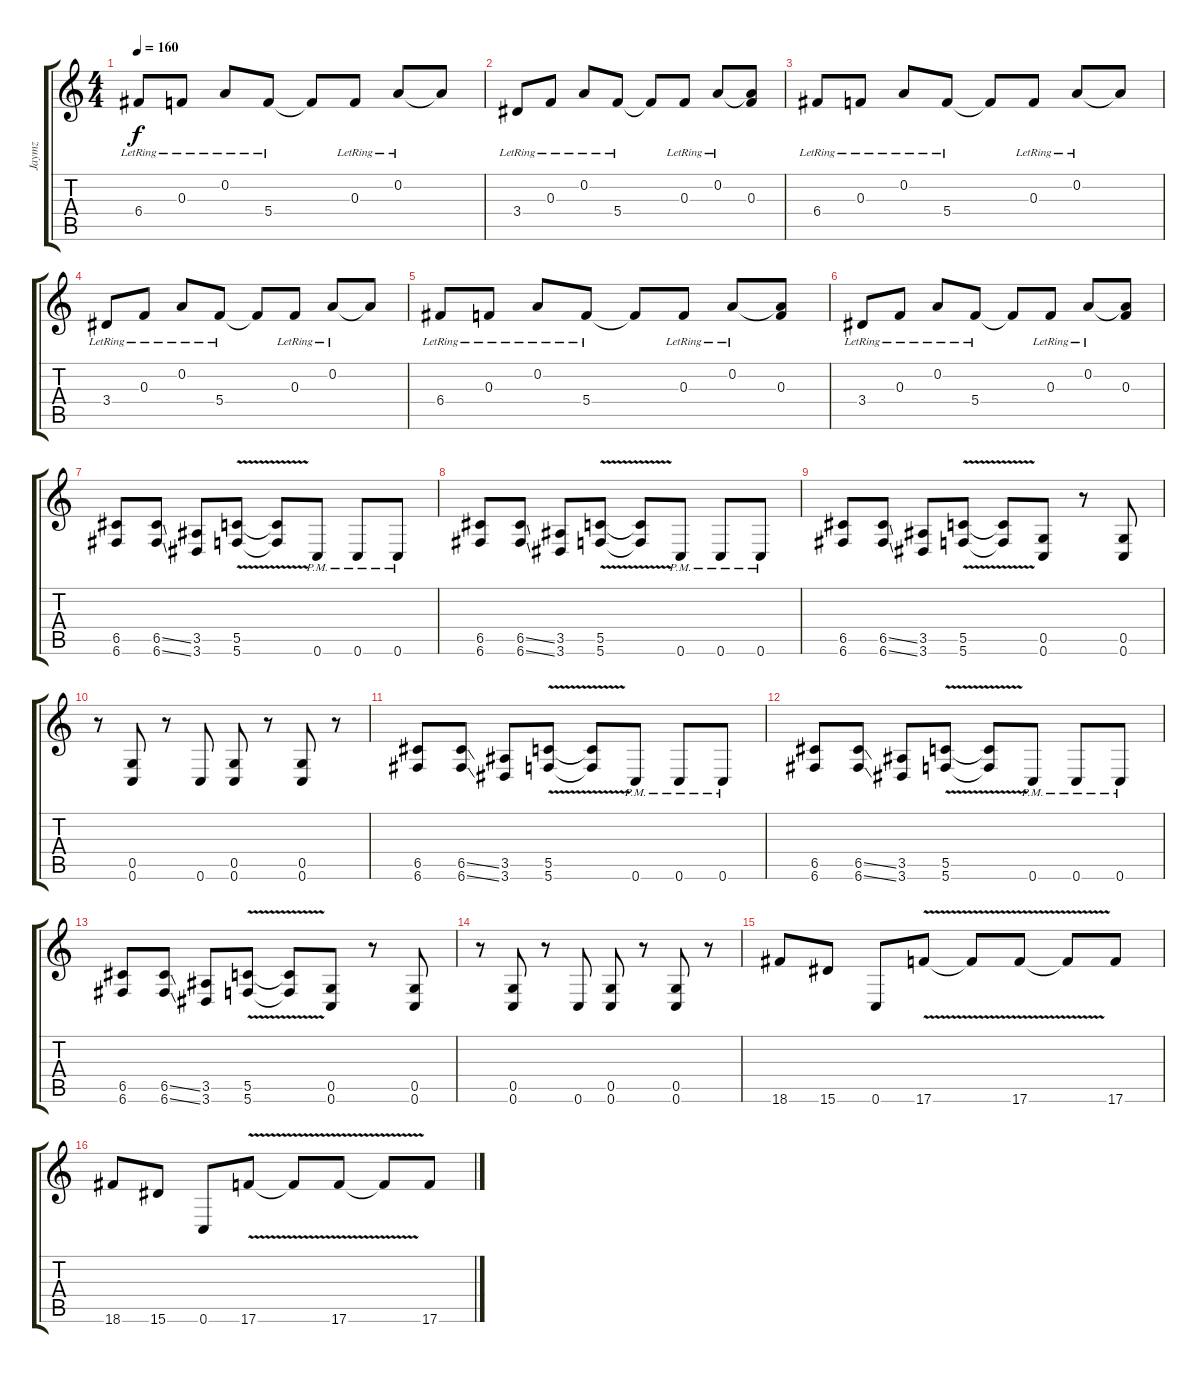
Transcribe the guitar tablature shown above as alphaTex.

\track ("Jaymz" "Jaymz") {instrument distortionguitar}
\staff {score tabs}
\tuning (D4 A3 F3 C3 G2 C2) {hide}
\ts (4 4)
\tempo 160
\clef g2
\ks c
6.4{lr}.8{dy f instrument electricguitarclean} 0.3{lr}.8 0.2{lr}.8 5.4{lr}.8 5.4{t}.8 0.3{lr}.8 0.2{lr}.8 0.2{t}.8 |
3.4{lr}.8{instrument electricguitarclean} 0.3{lr}.8 0.2{lr}.8 5.4{lr}.8 5.4{t}.8 0.3{lr}.8 0.2{lr}.8 (0.2{t} 0.3).8 |
6.4{lr}.8{instrument electricguitarclean} 0.3{lr}.8 0.2{lr}.8 5.4{lr}.8 5.4{t}.8 0.3{lr}.8 0.2{lr}.8 0.2{t}.8 |
3.4{lr}.8{instrument electricguitarclean} 0.3{lr}.8 0.2{lr}.8 5.4{lr}.8 5.4{t}.8 0.3{lr}.8 0.2{lr}.8 0.2{t}.8 |
6.4{lr}.8{instrument electricguitarclean} 0.3{lr}.8 0.2{lr}.8 5.4{lr}.8 5.4{t}.8 0.3{lr}.8 0.2{lr}.8 (0.2{t} 0.3).8 |
3.4{lr}.8{instrument electricguitarclean} 0.3{lr}.8 0.2{lr}.8 5.4{lr}.8 5.4{t}.8 0.3{lr}.8 0.2{lr}.8 (0.2{t} 0.3).8 |
(6.5 6.6).8{instrument distortionguitar} (6.5{ss} 6.6{ss}).8 (3.5 3.6).8 (5.5 5.6{v}).8 (5.5{t} 5.6{t}).8 0.6{pm}.8 0.6{pm}.8 0.6{pm}.8 |
(6.5 6.6).8{instrument distortionguitar} (6.5{ss} 6.6{ss}).8 (3.5 3.6).8 (5.5 5.6{v}).8 (5.5{t} 5.6{t}).8 0.6{pm}.8 0.6{pm}.8 0.6{pm}.8 |
(6.5 6.6).8{instrument distortionguitar} (6.5{ss} 6.6{ss}).8 (3.5 3.6).8 (5.5 5.6{v}).8 (5.5{t} 5.6{t}).8 (0.5 0.6).8 r.8 (0.5 0.6).8 |
r.8 (0.5 0.6).8 r.8 0.6.8 (0.5 0.6).8 r.8 (0.5 0.6).8 r.8 |
(6.5 6.6).8{instrument distortionguitar} (6.5{ss} 6.6{ss}).8 (3.5 3.6).8 (5.5 5.6{v}).8 (5.5{t} 5.6{t}).8 0.6{pm}.8 0.6{pm}.8 0.6{pm}.8 |
(6.5 6.6).8{instrument distortionguitar} (6.5{ss} 6.6{ss}).8 (3.5 3.6).8 (5.5 5.6{v}).8 (5.5{t} 5.6{t}).8 0.6{pm}.8 0.6{pm}.8 0.6{pm}.8 |
(6.5 6.6).8{instrument distortionguitar} (6.5{ss} 6.6{ss}).8 (3.5 3.6).8 (5.5 5.6{v}).8 (5.5{t} 5.6{t}).8 (0.5 0.6).8 r.8 (0.5 0.6).8 |
r.8 (0.5 0.6).8 r.8 0.6.8 (0.5 0.6).8 r.8 (0.5 0.6).8 r.8 |
18.6.8{instrument distortionguitar} 15.6.8 0.6.8 17.6{v}.8 17.6{t}.8 17.6{v}.8 17.6{t}.8 17.6.8 |
18.6.8 15.6.8 0.6.8 17.6{v}.8 17.6{t}.8 17.6{v}.8 17.6{t}.8 17.6.8
